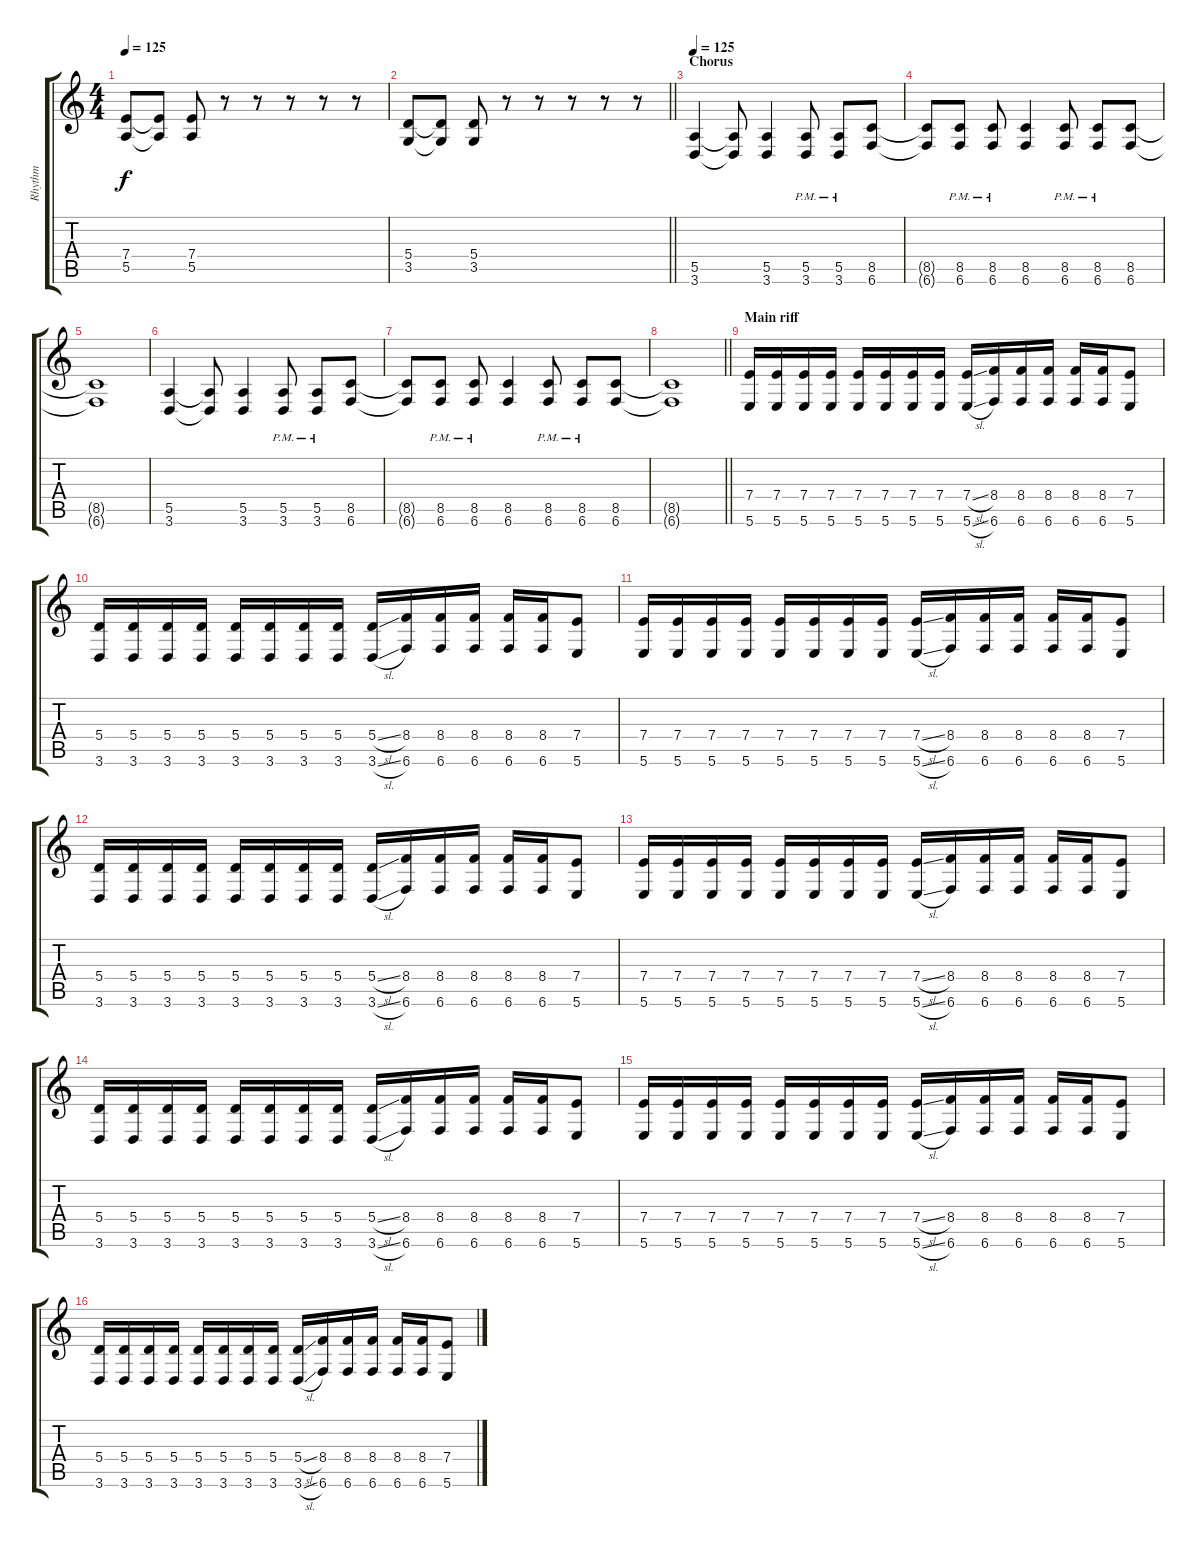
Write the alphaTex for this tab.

\track ("Rhythm" "Rhythm") {instrument distortionguitar}
\staff {score tabs}
\tuning (B3 Gb3 D3 A2 E2 B1) {hide}
\ts (4 4)
\tempo 125
\clef g2
\ks c
(7.4 5.5).8{dy f} (7.4{t} 5.5{t}).8 (7.4 5.5).8 r.8 r.8 r.8 r.8 r.8 |
\barLineRight lightlight
(5.4 3.5).8 (5.4{t} 3.5{t}).8 (5.4 3.5).8 r.8 r.8 r.8 r.8 r.8 |
\section ("" "Chorus")
\tempo 125
(5.5 3.6).4 (5.5{t} 3.6{t}).8 (5.5 3.6).4 (5.5{pm} 3.6{pm}).8 (5.5{pm} 3.6{pm}).8 (8.5 6.6).8 |
(8.5{t} 6.6{t}).8 (8.5{pm} 6.6{pm}).8 (8.5{pm} 6.6{pm}).8 (8.5 6.6).4 (8.5{pm} 6.6{pm}).8 (8.5{pm} 6.6{pm}).8 (8.5 6.6).8 |
(8.5{t} 6.6{t}).1 |
(5.5 3.6).4 (5.5{t} 3.6{t}).8 (5.5 3.6).4 (5.5{pm} 3.6{pm}).8 (5.5{pm} 3.6{pm}).8 (8.5 6.6).8 |
(8.5{t} 6.6{t}).8 (8.5{pm} 6.6{pm}).8 (8.5{pm} 6.6{pm}).8 (8.5 6.6).4 (8.5{pm} 6.6{pm}).8 (8.5{pm} 6.6{pm}).8 (8.5 6.6).8 |
\barLineRight lightlight
(8.5{t} 6.6{t}).1 |
\section ("" "Main riff")
(7.4 5.6).16 (7.4 5.6).16 (7.4 5.6).16 (7.4 5.6).16 (7.4 5.6).16 (7.4 5.6).16 (7.4 5.6).16 (7.4 5.6).16 (7.4{sl} 5.6{sl}).16 (8.4 6.6).16 (8.4 6.6).16 (8.4 6.6).16 (8.4 6.6).16 (8.4 6.6).16 (7.4 5.6).8 |
(5.4 3.6).16 (5.4 3.6).16 (5.4 3.6).16 (5.4 3.6).16 (5.4 3.6).16 (5.4 3.6).16 (5.4 3.6).16 (5.4 3.6).16 (5.4{sl} 3.6{sl}).16 (8.4 6.6).16 (8.4 6.6).16 (8.4 6.6).16 (8.4 6.6).16 (8.4 6.6).16 (7.4 5.6).8 |
(7.4 5.6).16 (7.4 5.6).16 (7.4 5.6).16 (7.4 5.6).16 (7.4 5.6).16 (7.4 5.6).16 (7.4 5.6).16 (7.4 5.6).16 (7.4{sl} 5.6{sl}).16 (8.4 6.6).16 (8.4 6.6).16 (8.4 6.6).16 (8.4 6.6).16 (8.4 6.6).16 (7.4 5.6).8 |
(5.4 3.6).16 (5.4 3.6).16 (5.4 3.6).16 (5.4 3.6).16 (5.4 3.6).16 (5.4 3.6).16 (5.4 3.6).16 (5.4 3.6).16 (5.4{sl} 3.6{sl}).16 (8.4 6.6).16 (8.4 6.6).16 (8.4 6.6).16 (8.4 6.6).16 (8.4 6.6).16 (7.4 5.6).8 |
(7.4 5.6).16 (7.4 5.6).16 (7.4 5.6).16 (7.4 5.6).16 (7.4 5.6).16 (7.4 5.6).16 (7.4 5.6).16 (7.4 5.6).16 (7.4{sl} 5.6{sl}).16 (8.4 6.6).16 (8.4 6.6).16 (8.4 6.6).16 (8.4 6.6).16 (8.4 6.6).16 (7.4 5.6).8 |
(5.4 3.6).16 (5.4 3.6).16 (5.4 3.6).16 (5.4 3.6).16 (5.4 3.6).16 (5.4 3.6).16 (5.4 3.6).16 (5.4 3.6).16 (5.4{sl} 3.6{sl}).16 (8.4 6.6).16 (8.4 6.6).16 (8.4 6.6).16 (8.4 6.6).16 (8.4 6.6).16 (7.4 5.6).8 |
(7.4 5.6).16 (7.4 5.6).16 (7.4 5.6).16 (7.4 5.6).16 (7.4 5.6).16 (7.4 5.6).16 (7.4 5.6).16 (7.4 5.6).16 (7.4{sl} 5.6{sl}).16 (8.4 6.6).16 (8.4 6.6).16 (8.4 6.6).16 (8.4 6.6).16 (8.4 6.6).16 (7.4 5.6).8 |
(5.4 3.6).16 (5.4 3.6).16 (5.4 3.6).16 (5.4 3.6).16 (5.4 3.6).16 (5.4 3.6).16 (5.4 3.6).16 (5.4 3.6).16 (5.4{sl} 3.6{sl}).16 (8.4 6.6).16 (8.4 6.6).16 (8.4 6.6).16 (8.4 6.6).16 (8.4 6.6).16 (7.4 5.6).8
